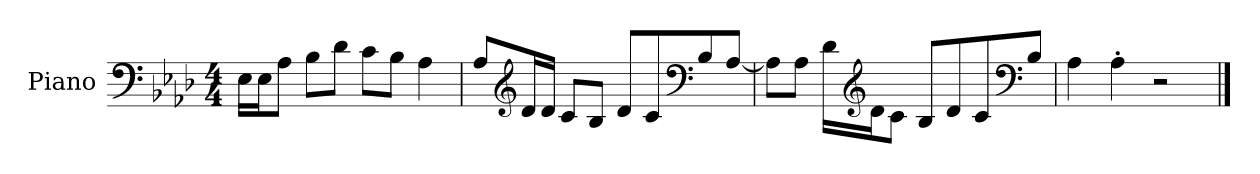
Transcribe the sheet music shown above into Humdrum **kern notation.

**kern
*part1
*staff1
*I"Piano
*I'P-no
*clefF4
*k[b-e-a-d-]
*M4/4
*MM90
=1
16E-\LL
16E-\J
8A-\J
8B-\L
8d-\J
8c\L
8B-\J
4A-\
=2
8A-/L
*clefG2
16d-/L
16d-/JJ
8c/L
8B-/J
8d-/L
8c/
*clefF4
8B-/
[8A-/J
=3
8A-\L]
8A-\J
16d-\LL
*clefG2
16d-\J
8c\J
8B-/L
8d-/
8c/
*clefF4
8B-/J
=4
4A-\
4A-'\
2r
==
*-
